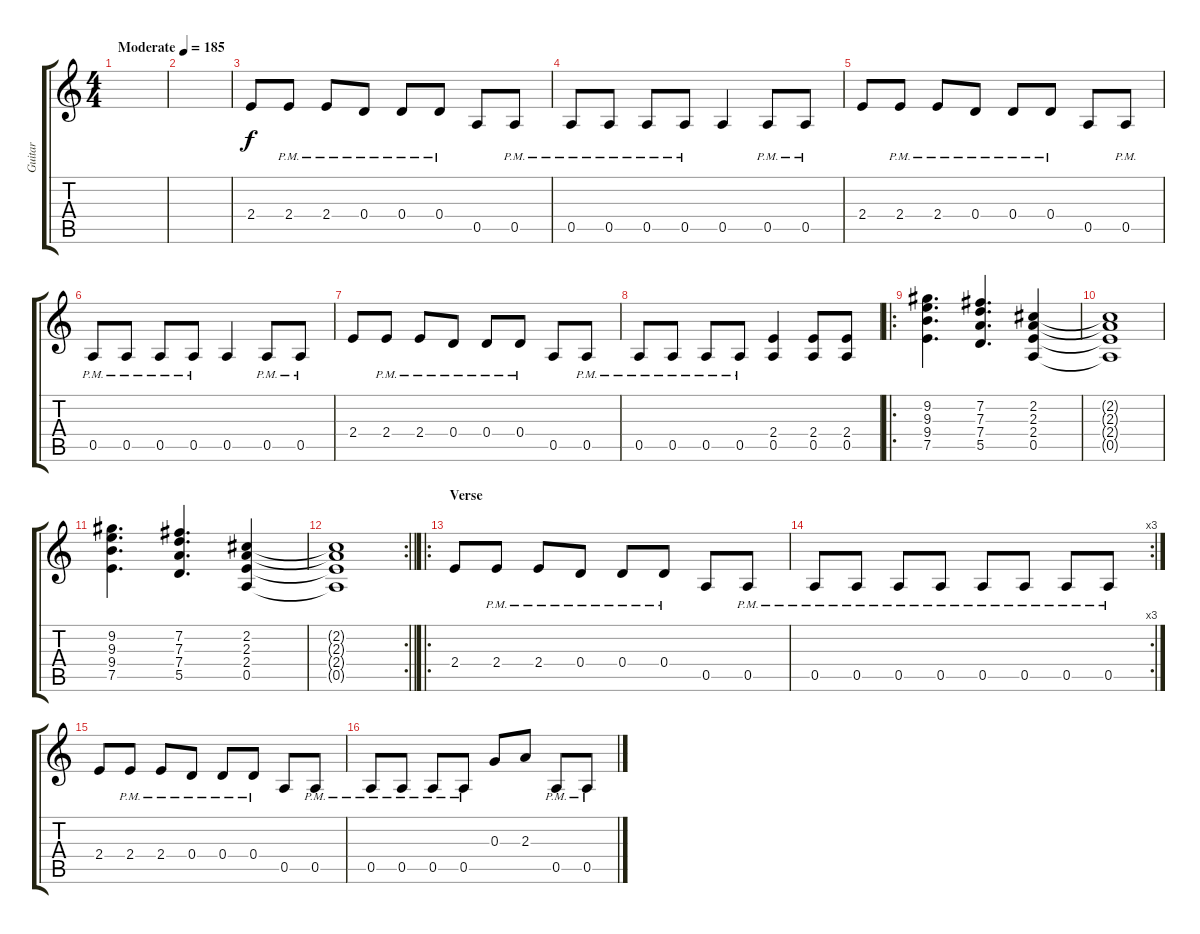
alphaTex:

\track ("Guitar" "Guitar") {instrument distortionguitar}
\staff {score tabs}
\tuning (E4 B3 G3 D3 A2 E2) {hide}
\ts (4 4)
\tempo (185 "Moderate")
\clef g2
\ks c
|
|
2.4.8 2.4{pm}.8 2.4{pm}.8 0.4{pm}.8 0.4{pm}.8 0.4{pm}.8 0.5.8 0.5{pm}.8 |
0.5{pm}.8 0.5{pm}.8 0.5{pm}.8 0.5{pm}.8 0.5.4 0.5{pm}.8 0.5{pm}.8 |
2.4.8 2.4{pm}.8 2.4{pm}.8 0.4{pm}.8 0.4{pm}.8 0.4{pm}.8 0.5.8 0.5{pm}.8 |
0.5{pm}.8 0.5{pm}.8 0.5{pm}.8 0.5{pm}.8 0.5.4 0.5{pm}.8 0.5{pm}.8 |
2.4.8 2.4{pm}.8 2.4{pm}.8 0.4{pm}.8 0.4{pm}.8 0.4{pm}.8 0.5.8 0.5{pm}.8 |
0.5{pm}.8 0.5{pm}.8 0.5{pm}.8 0.5{pm}.8 (2.4 0.5).4 (2.4 0.5).8 (2.4 0.5).8 |
\ro
(9.2 9.3 9.4 7.5).4{d instrument distortionguitar} (7.2 7.3 7.4 5.5).4{d} (2.2 2.3 2.4 0.5).4 |
(2.2{t} 2.3{t} 2.4{t} 0.5{t}).1 |
(9.2 9.3 9.4 7.5).4{d instrument distortionguitar} (7.2 7.3 7.4 5.5).4{d} (2.2 2.3 2.4 0.5).4 |
\rc 2
\barLineRight lightlight
(2.2{t} 2.3{t} 2.4{t} 0.5{t}).1 |
\ro
\section ("" "Verse")
2.4.8 2.4{pm}.8 2.4{pm}.8 0.4{pm}.8 0.4{pm}.8 0.4{pm}.8 0.5.8 0.5{pm}.8 |
\rc 3
0.5{pm}.8 0.5{pm}.8 0.5{pm}.8 0.5{pm}.8 0.5{pm}.8 0.5{pm}.8 0.5{pm}.8 0.5{pm}.8 |
2.4.8 2.4{pm}.8 2.4{pm}.8 0.4{pm}.8 0.4{pm}.8 0.4{pm}.8 0.5.8 0.5{pm}.8 |
0.5{pm}.8 0.5{pm}.8 0.5{pm}.8 0.5{pm}.8 0.3.8 2.3.8 0.5{pm}.8 0.5{pm}.8
